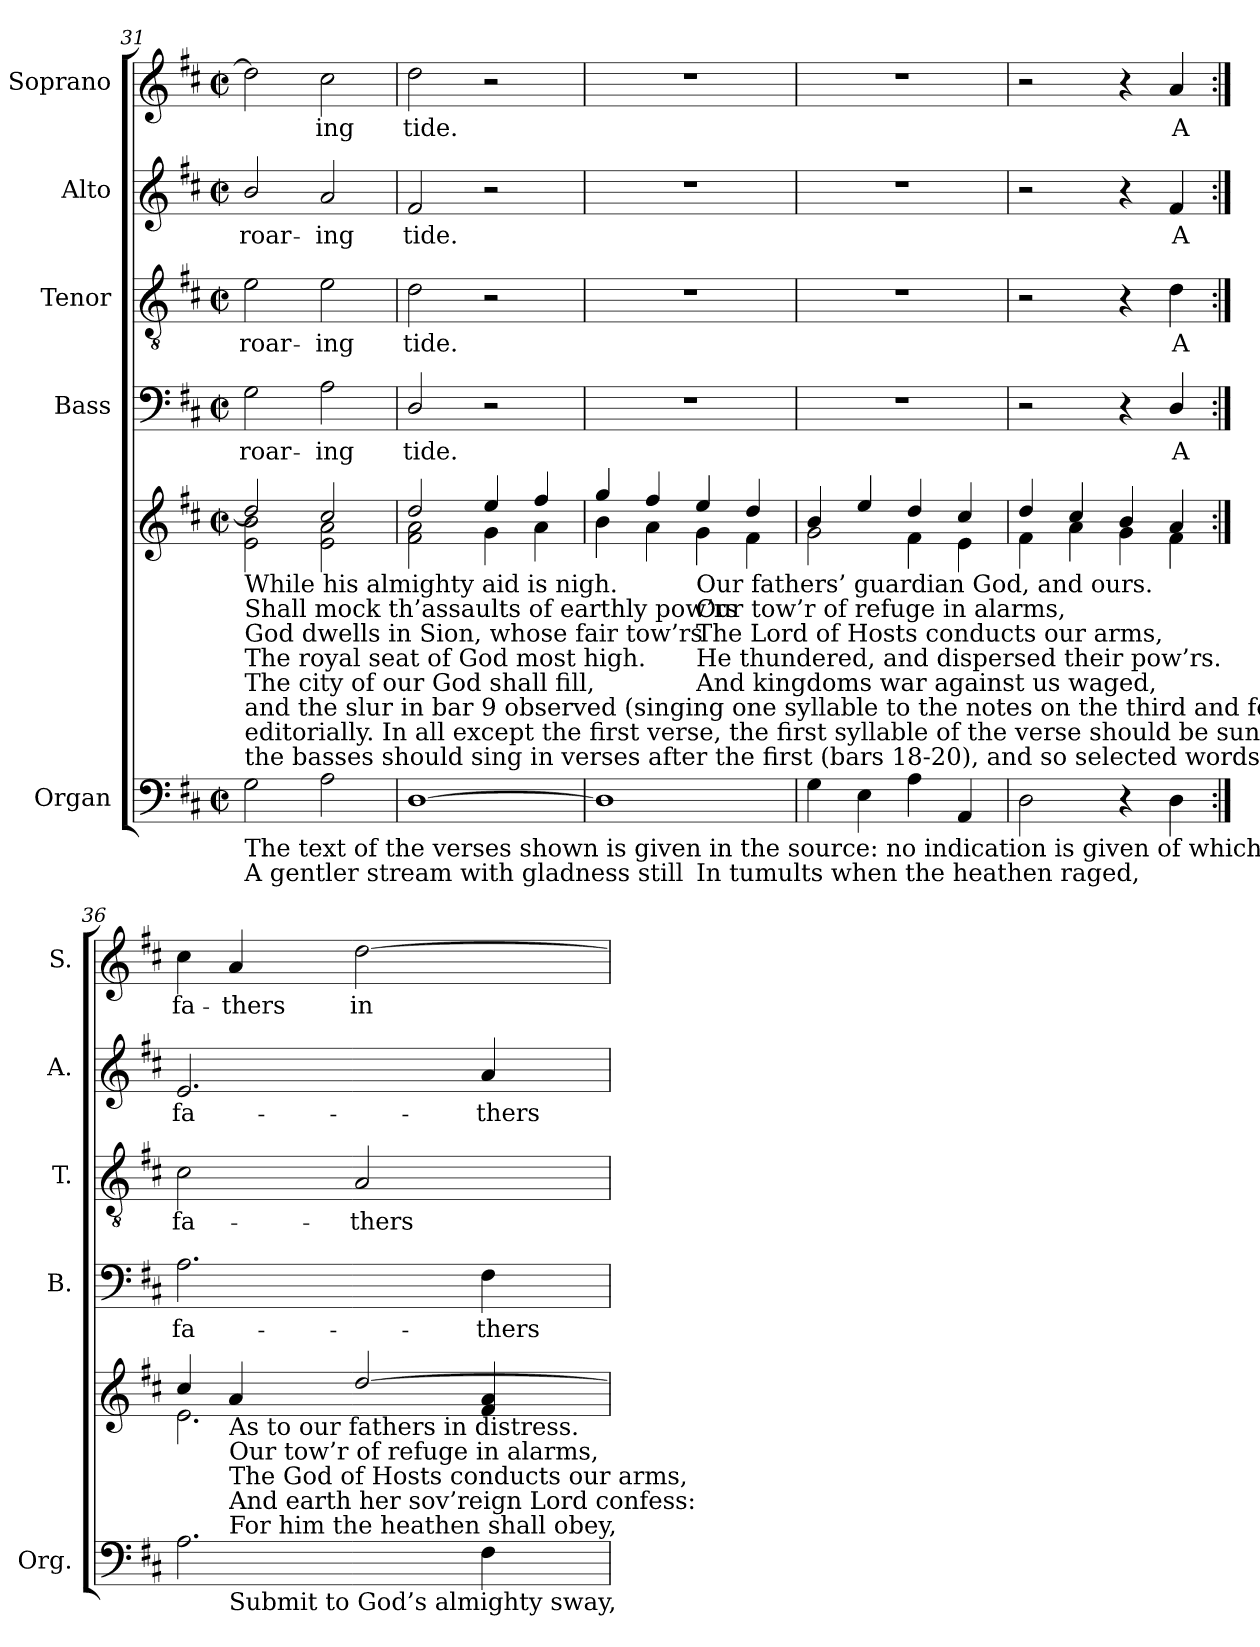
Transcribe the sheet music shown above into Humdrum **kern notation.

**kern	**kern	**kern	**text	**kern	**text	**kern	**text	**kern	**text
*part5	*part5	*part4	*part4	*part3	*part3	*part2	*part2	*part1	*part1
*staff6	*staff5	*staff4	*staff4	*staff3	*staff3	*staff2	*staff2	*staff1	*staff1
*I"Organ	*	*I"Bass	*	*I"Tenor	*	*I"Alto	*	*I"Soprano	*
*I'Org.	*	*I'B.	*	*I'T.	*	*I'A.	*	*I'S.	*
!!LO:LB:g=z
*clefF4	*clefG2	*clefF4	*	*clefGv2	*	*clefG2	*	*clefG2	*
*	*	*	*	*ITrd7c12	*	*	*	*	*
*k[f#c#]	*k[f#c#]	*k[f#c#]	*	*k[f#c#]	*	*k[f#c#]	*	*k[f#c#]	*
*D:	*D:	*D:	*	*D:	*	*D:	*	*D:	*
*M2/2	*M2/2	*M2/2	*	*M2/2	*	*M2/2	*	*M2/2	*
*met(c|)	*met(c|)	*met(c|)	*	*met(c|)	*	*met(c|)	*	*met(c|)	*
=31	=31	=31	=31	=31	=31	=31	=31	=31	=31
*	*^	*	*	*	*	*	*	*	*
!	!	!	!	!LO:LY:b:color=#000000	!	!	!	!	!	!
!	!	!	!	!	!	!LO:LY:b:color=#000000	!	!	!	!
!LO:TX:b:t=The text of the verses shown is given in the source&colon; no indication is given of which words of the third line	!	!	!	!	!	!	!	!	!	!
!LO:TX:t=the basses should sing in verses after the first (bars 18-20), and so selected words have been suggested	!	!	!	!	!	!	!	!	!	!
!LO:TX:t=editorially. In all except the first verse, the first syllable of the verse should be sung to the fourth beat of bar 35,	!	!	!	!	!	!	!	!	!	!
!LO:TX:t=and the slur in bar 9 observed (singing one syllable to the notes on the third and fourth beats of that bar).	!	!	!	!	!	!	!	!	!	!
!LO:TX:b:t=A gentler stream with gladness still	!	!	!	!	!	!	!	!	!	!
!LO:TX:t=The city of our God shall fill,	!	!	!	!	!	!	!	!	!	!
!LO:TX:t=The royal seat of God most high.	!	!	!	!	!	!	!	!	!	!
!LO:TX:t=God dwells in Sion, whose fair tow’rs	!	!	!	!	!	!	!	!	!	!
!LO:TX:t=Shall mock th’assaults of earthly pow’rs	!	!	!	!	!	!	!	!	!	!
!LO:TX:t=While his almighty aid is nigh.	!	!	!	!	!	!	!	!	!	!
!	!	!	!	!	!	!	!	!LO:LY:b:color=#000000	!	!
2Gi\	2ddi/]	2ei\ 2bi	2Gi\	roar-	2Ei\	roar-	2bi/	roar-	2ddi\]	.
!	!	!	!	!LO:LY:b:color=#000000	!	!	!	!	!	!
!	!	!	!	!	!	!LO:LY:b:color=#000000	!	!	!	!
!	!	!	!	!	!	!	!	!LO:LY:b:color=#000000	!	!
!	!	!	!	!	!	!	!	!	!	!LO:LY:b:color=#000000
2Ai\	2cc#i/	2ei\ 2ai	2Ai\	-ing	2Ei\	-ing	2ai/	-ing	2cc#i\	-ing
=32	=32	=32	=32	=32	=32	=32	=32	=32	=32	=32
!	!	!	!	!LO:LY:b:color=#000000	!	!	!	!	!	!
!	!	!	!	!	!	!LO:LY:b:color=#000000	!	!	!	!
!	!	!	!	!	!	!	!	!LO:LY:b:color=#000000	!	!
!	!	!	!	!	!	!	!	!	!	!LO:LY:b:color=#000000
[1Di	2ddi/	2f#i\ 2ai	2Di/	tide.	2Di\	tide.	2f#i/	tide.	2ddi\	tide.
.	4eei/	4gi\	2r	.	2r	.	2r	.	2r	.
.	4ff#i/	4ai\	.	.	.	.	.	.	.	.
=33	=33	=33	=33	=33	=33	=33	=33	=33	=33	=33
*^	*	*	*	*	*	*	*	*	*	*
1Di]	2ryy	4ggi/	4bi\	1r	.	1r	.	1r	.	1r	.
.	.	4ff#i/	4ai\	.	.	.	.	.	.	.	.
!	!LO:TX:b:t=In tumults when the heathen raged,	!	!	!	!	!	!	!	!	!	!
!	!LO:TX:t=And kingdoms war against us waged,	!	!	!	!	!	!	!	!	!	!
!	!LO:TX:t=He thundered, and dispersed their pow’rs.	!	!	!	!	!	!	!	!	!	!
!	!LO:TX:t=The Lord of Hosts conducts our arms,	!	!	!	!	!	!	!	!	!	!
!	!LO:TX:t=Our tow’r of refuge in alarms,	!	!	!	!	!	!	!	!	!	!
!	!LO:TX:t=Our fathers’ guardian God, and ours.	!	!	!	!	!	!	!	!	!	!
.	2ryy	4eei/	4gi\	.	.	.	.	.	.	.	.
.	.	4ddi/	4f#i\	.	.	.	.	.	.	.	.
*v	*v	*	*	*	*	*	*	*	*	*	*
=34	=34	=34	=34	=34	=34	=34	=34	=34	=34	=34
4Gi\	4bi/	2gi\	1r	.	1r	.	1r	.	1r	.
4Ei\	4eei/	.	.	.	.	.	.	.	.	.
4Ai\	4ddi/	4f#i\	.	.	.	.	.	.	.	.
4AAi/	4cc#i/	4ei\	.	.	.	.	.	.	.	.
=35	=35	=35	=35	=35	=35	=35	=35	=35	=35	=35
2Di\	4ddi/	4f#i\	2r	.	2r	.	2r	.	2r	.
.	4cc#i/	4ai\	.	.	.	.	.	.	.	.
4r	4bi/	4gi\	4r	.	4r	.	4r	.	4r	.
!	!	!	!	!LO:LY:b:color=#000000	!	!	!	!	!	!
!	!	!	!	!	!	!LO:LY:b:color=#000000	!	!	!	!
!	!	!	!	!	!	!	!	!LO:LY:b:color=#000000	!	!
!	!	!	!	!	!	!	!	!	!	!LO:LY:b:color=#000000
4Di\	4ai/	4f#i\	4Di/	A	4Di\	A	4f#i/	A	4ai/	A
=36:|!	=36:|!	=36:|!	=36:|!	=36:|!	=36:|!	=36:|!	=36:|!	=36:|!	=36:|!	=36:|!
!	!	!	!	!LO:LY:b:color=#000000	!	!	!	!	!	!
!	!	!	!	!	!	!LO:LY:b:color=#000000	!	!	!	!
!	!	!	!	!	!	!	!	!LO:LY:b:color=#000000	!	!
!	!	!	!	!	!	!	!	!	!	!LO:LY:b:color=#000000
*^	*	*	*	*	*	*	*	*	*	*
2.Ai\	4ryy	4cc#i/	2.ei\	2.Ai\	fa-	2C#i\	fa-	2.ei/	fa-	4cc#i\	fa-
!	!LO:TX:b:t=Submit to God’s almighty sway,	!	!	!	!	!	!	!	!	!	!
!	!LO:TX:t=For him the heathen shall obey,	!	!	!	!	!	!	!	!	!	!
!	!LO:TX:t=And earth her sov’reign Lord confess&colon;	!	!	!	!	!	!	!	!	!	!
!	!LO:TX:t=The God of Hosts conducts our arms,	!	!	!	!	!	!	!	!	!	!
!	!LO:TX:t=Our tow’r of refuge in alarms,	!	!	!	!	!	!	!	!	!	!
!	!LO:TX:t=As to our fathers in distress.	!	!	!	!	!	!	!	!	!	!
!	!	!	!	!	!	!	!	!	!	!	!LO:LY:b:color=#000000
.	2.ryy	4ai/	.	.	.	.	.	.	.	4ai/	-thers
!	!	!	!	!	!	!	!LO:LY:b:color=#000000	!	!	!	!
!	!	!	!	!	!	!	!	!	!	!	!LO:LY:b:color=#000000
.	.	[2ddi/	.	.	.	2AAi/	-thers	.	.	[2ddi\	in
!	!	!	!	!	!LO:LY:b:color=#000000	!	!	!	!	!	!
!	!	!	!	!	!	!	!	!	!LO:LY:b:color=#000000	!	!
4F#i\	.	.	4f#i/ 4ai	4F#i\	-thers	.	.	4ai/	-thers	.	.
*v	*v	*	*	*	*	*	*	*	*	*	*
*	*v	*v	*	*	*	*	*	*	*	*
=	=	=	=	=	=	=	=	=	=
*-	*-	*-	*-	*-	*-	*-	*-	*-	*-
